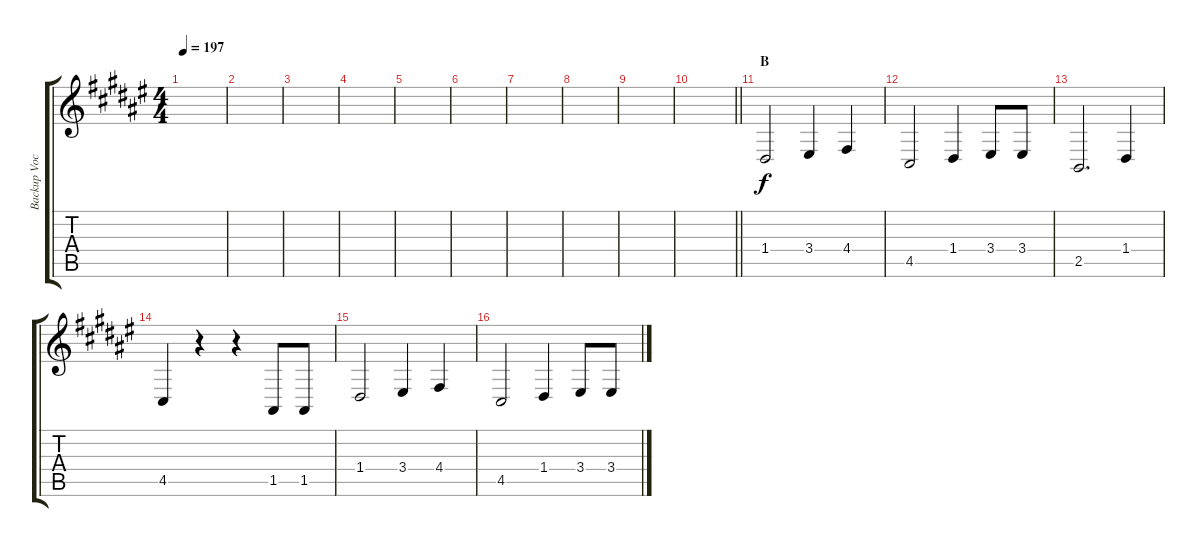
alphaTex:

\track ("Backup Vocals" "Backup Voc") {instrument altosax}
\staff {score tabs}
\tuning (E4 B3 G3 D3 A2 E2) {hide}
\ts (4 4)
\tempo 197
\clef g2
\ks f#
|
|
|
|
|
|
|
|
|
\barLineRight lightlight
|
\section ("" "B")
1.4.2 3.4.4 4.4.4 |
4.5.2 1.4.4 3.4.8 3.4.8 |
2.5.2{d} 1.4.4 |
4.5.4 r.4 r.4 1.5.8 1.5.8 |
1.4.2 3.4.4 4.4.4 |
4.5.2 1.4.4 3.4.8 3.4.8
